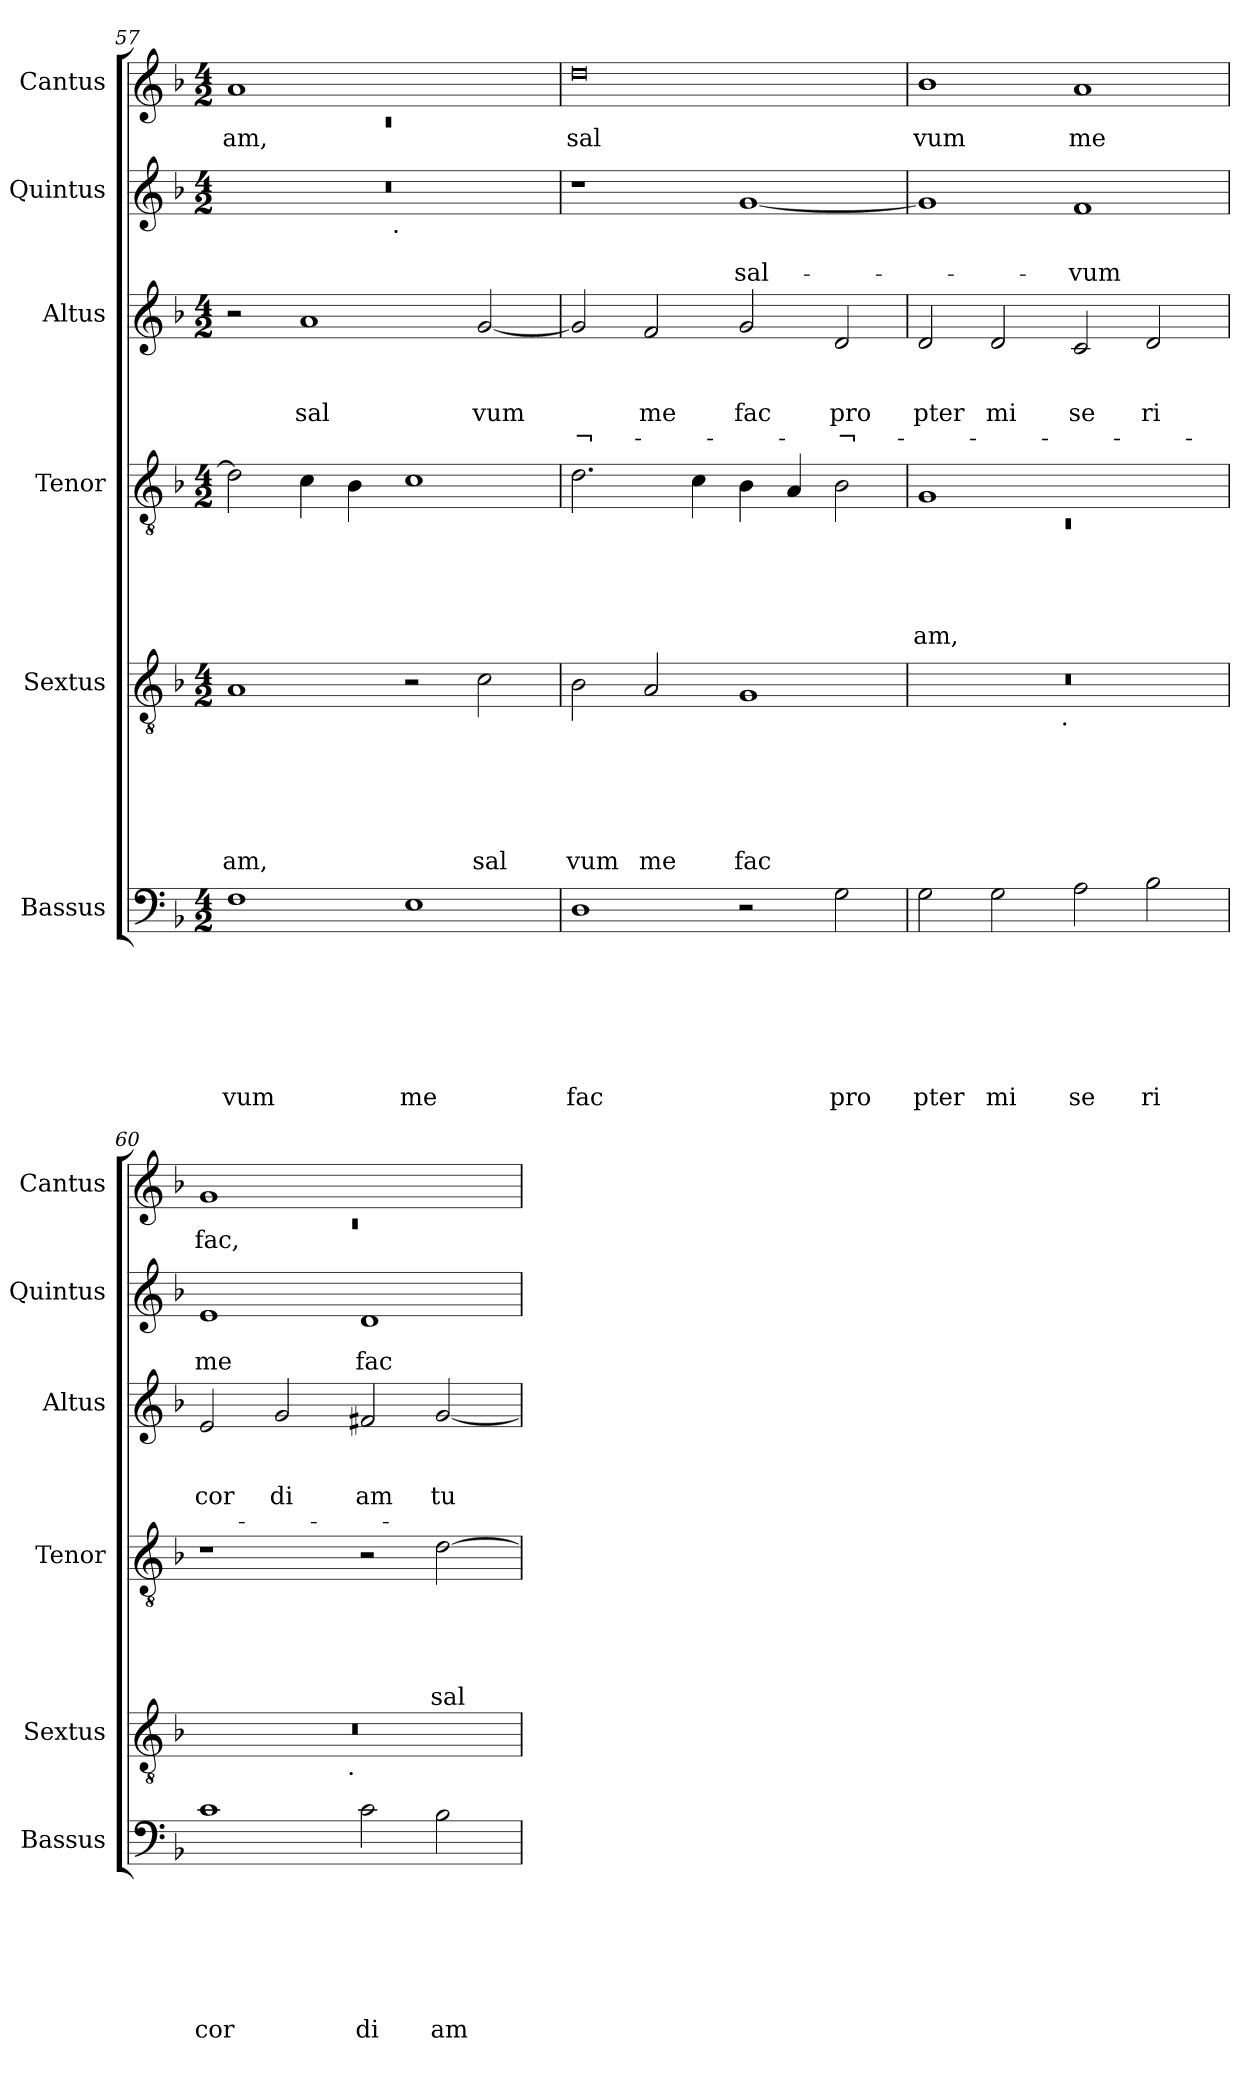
**kern	**text	**text	**text	**text	**text	**text	**text	**kern	**text	**text	**text	**text	**text	**text	**kern	**text	**text	**text	**text	**text	**kern	**text	**text	**text	**text	**kern	**text	**text	**kern	**text
*part6	*part6	*part6	*part6	*part6	*part6	*part6	*part6	*part5	*part5	*part5	*part5	*part5	*part5	*part5	*part4	*part4	*part4	*part4	*part4	*part4	*part3	*part3	*part3	*part3	*part3	*part2	*part2	*part2	*part1	*part1
*staff6	*staff6	*staff6	*staff6	*staff6	*staff6	*staff6	*staff6	*staff5	*staff5	*staff5	*staff5	*staff5	*staff5	*staff5	*staff4	*staff4	*staff4	*staff4	*staff4	*staff4	*staff3	*staff3	*staff3	*staff3	*staff3	*staff2	*staff2	*staff2	*staff1	*staff1
*I"Bassus	*	*	*	*	*	*	*	*I"Sextus	*	*	*	*	*	*	*I"Tenor	*	*	*	*	*	*I"Altus	*	*	*	*	*I"Quintus	*	*	*I"Cantus	*
*I'Bassus	*	*	*	*	*	*	*	*I'Sextus	*	*	*	*	*	*	*I'Tenor	*	*	*	*	*	*I'Altus	*	*	*	*	*I'Quintus	*	*	*I'Cantus	*
*clefF4	*	*	*	*	*	*	*	*clefGv2	*	*	*	*	*	*	*clefGv2	*	*	*	*	*	*clefG2	*	*	*	*	*clefG2	*	*	*clefG2	*
*k[b-]	*	*	*	*	*	*	*	*k[b-]	*	*	*	*	*	*	*k[b-]	*	*	*	*	*	*k[b-]	*	*	*	*	*k[b-]	*	*	*k[b-]	*
*F:	*	*	*	*	*	*	*	*F:	*	*	*	*	*	*	*F:	*	*	*	*	*	*F:	*	*	*	*	*F:	*	*	*F:	*
*M4/2	*	*	*	*	*	*	*	*M4/2	*	*	*	*	*	*	*M4/2	*	*	*	*	*	*M4/2	*	*	*	*	*M4/2	*	*	*M4/2	*
=57	=57	=57	=57	=57	=57	=57	=57	=57	=57	=57	=57	=57	=57	=57	=57	=57	=57	=57	=57	=57	=57	=57	=57	=57	=57	=57	=57	=57	=57	=57
*	*	*	*	*	*	*	*	*	*	*	*	*	*	*	*	*	*	*	*	*	*	*	*	*	*	*	*	*	*^	*
!	!	!	!	!	!	!	!LO:LY:b	!	!	!	!	!	!	!LO:LY:b	!	!	!	!	!	!	!	!	!	!	!	!	!	!	!	!LO:N:vis=1	!LO:LY:b
*	*	*	*	*	*	*	*	*	*	*	*	*	*	*	*	*	*	*	*	*	*	*	*	*	*	*^	*	*	*	*	*
1F	.	.	.	.	.	.	vum	1A	.	.	.	.	.	am,	2d\]	.	.	.	.	.	2r	.	.	.	.	0r	2ryy	.	.	1a	0rc	am,
!	!	!	!	!	!	!	!	!	!	!	!	!	!	!	!	!	!	!	!	!	!	!	!	!LO:LY:b	!	!	!	!	!	!	!	!
.	.	.	.	.	.	.	.	.	.	.	.	.	.	.	4c\	.	.	.	.	.	1a	.	.	sal	.	.	4...ryy	.	.	.	.	.
.	.	.	.	.	.	.	.	.	.	.	.	.	.	.	4B-\	.	.	.	.	.	.	.	.	.	.	.	.	.	.	.	.	.
!	!	!	!	!	!	!	!	!	!	!	!	!	!	!	!	!	!	!	!	!	!	!	!	!	!	!	!LO:TX:b:t=.	!	!	!	!	!
.	.	.	.	.	.	.	.	.	.	.	.	.	.	.	.	.	.	.	.	.	.	.	.	.	.	.	1ryy	.	.	.	.	.
!	!	!	!	!	!	!	!LO:LY:b	!	!	!	!	!	!	!	!	!	!	!	!	!	!	!	!	!	!	!	!	!	!	!	!	!
1E	.	.	.	.	.	.	me	2r	.	.	.	.	.	.	1c	.	.	.	.	.	.	.	.	.	.	.	.	.	.	1ryy	.	.
!	!	!	!	!	!	!	!	!	!	!	!	!	!	!LO:LY:b	!	!	!	!	!	!	!	!	!	!LO:LY:b	!	!	!	!	!	!	!	!
.	.	.	.	.	.	.	.	2c\	.	.	.	.	.	sal	.	.	.	.	.	.	[<2g/	.	.	vum	.	.	.	.	.	.	.	.
.	.	.	.	.	.	.	.	.	.	.	.	.	.	.	.	.	.	.	.	.	.	.	.	.	.	.	32ryy	.	.	.	.	.
=58	=58	=58	=58	=58	=58	=58	=58	=58	=58	=58	=58	=58	=58	=58	=58	=58	=58	=58	=58	=58	=58	=58	=58	=58	=58	=58	=58	=58	=58	=58	=58	=58
!	!	!	!	!	!	!	!LO:LY:b	!	!	!	!	!	!	!LO:LY:b	!	!	!	!	!	!	!	!	!	!	!LO:LY:b	!	!	!	!	!	!	!LO:LY:b
*	*	*	*	*	*	*	*	*	*	*	*	*	*	*	*	*	*	*	*	*	*	*	*	*	*	*v	*v	*	*	*	*	*
*	*	*	*	*	*	*	*	*	*	*	*	*	*	*	*	*	*	*	*	*	*	*	*	*	*	*	*	*	*v	*v	*
1D	.	.	.	.	.	.	fac	2B-\	.	.	.	.	.	vum	2.d\	.	.	.	.	.	2g/]	.	.	.	¬-	1r	.	.	0dd	sal
!	!	!	!	!	!	!	!	!	!	!	!	!	!	!LO:LY:b	!	!	!	!	!	!	!	!	!	!LO:LY:b	!	!	!	!	!	!
.	.	.	.	.	.	.	.	2A/	.	.	.	.	.	me	.	.	.	.	.	.	2f/	.	.	me	.	.	.	.	.	.
.	.	.	.	.	.	.	.	.	.	.	.	.	.	.	4c\	.	.	.	.	.	.	.	.	.	.	.	.	.	.	.
!	!	!	!	!	!	!	!	!	!	!	!	!	!	!LO:LY:b	!	!	!	!	!	!	!	!	!	!LO:LY:b	!	!	!	!LO:LY:b	!	!
2r	.	.	.	.	.	.	.	1G	.	.	.	.	.	fac	4B-\	.	.	.	.	.	2g/	.	.	fac	.	[<1g	.	sal-	.	.
.	.	.	.	.	.	.	.	.	.	.	.	.	.	.	4A/	.	.	.	.	.	.	.	.	.	.	.	.	.	.	.
!	!	!	!	!	!	!	!LO:LY:b	!	!	!	!	!	!	!	!	!	!	!	!	!	!	!	!	!LO:LY:b	!LO:LY:b	!	!	!	!	!
2G\	.	.	.	.	.	.	pro	.	.	.	.	.	.	.	2B-\	.	.	.	.	.	2d/	.	.	pro	-¬-	.	.	.	.	.
=59	=59	=59	=59	=59	=59	=59	=59	=59	=59	=59	=59	=59	=59	=59	=59	=59	=59	=59	=59	=59	=59	=59	=59	=59	=59	=59	=59	=59	=59	=59
*	*	*	*	*	*	*	*	*	*	*	*	*	*	*	*^	*	*	*	*	*	*	*	*	*	*	*	*	*	*	*
!	!	!	!	!	!	!	!LO:LY:b	!	!	!	!	!	!	!	!	!LO:N:vis=1	!	!	!	!	!LO:LY:b	!	!	!	!LO:LY:b	!	!	!	!	!	!LO:LY:b
*	*	*	*	*	*	*	*	*^	*	*	*	*	*	*	*	*	*	*	*	*	*	*	*	*	*	*	*	*	*	*	*
2G\	.	.	.	.	.	.	pter	0r	2ryy	.	.	.	.	.	.	1G	0rC	.	.	.	.	am,	2d/	.	.	pter	.	1g]	.	.	1b-	vum
!	!	!	!	!	!	!	!LO:LY:b	!	!	!	!	!	!	!	!	!	!	!	!	!	!	!	!	!	!	!LO:LY:b	!	!	!	!	!	!
2G\	.	.	.	.	.	.	mi	.	4...ryy	.	.	.	.	.	.	.	.	.	.	.	.	.	2d/	.	.	mi	.	.	.	.	.	.
!	!	!	!	!	!	!	!	!	!LO:TX:b:t=.	!	!	!	!	!	!	!	!	!	!	!	!	!	!	!	!	!	!	!	!	!	!	!
.	.	.	.	.	.	.	.	.	1ryy	.	.	.	.	.	.	.	.	.	.	.	.	.	.	.	.	.	.	.	.	.	.	.
!	!	!	!	!	!	!	!LO:LY:b	!	!	!	!	!	!	!	!	!	!	!	!	!	!	!	!	!	!	!LO:LY:b	!	!	!	!LO:LY:b	!	!LO:LY:b
2A\	.	.	.	.	.	.	se	.	.	.	.	.	.	.	.	1ryy	.	.	.	.	.	.	2c/	.	.	se	.	1f	.	-vum	1a	me
!	!	!	!	!	!	!	!LO:LY:b	!	!	!	!	!	!	!	!	!	!	!	!	!	!	!	!	!	!	!LO:LY:b	!	!	!	!	!	!
2B-\	.	.	.	.	.	.	ri	.	.	.	.	.	.	.	.	.	.	.	.	.	.	.	2d/	.	.	ri	.	.	.	.	.	.
.	.	.	.	.	.	.	.	.	32ryy	.	.	.	.	.	.	.	.	.	.	.	.	.	.	.	.	.	.	.	.	.	.	.
=60	=60	=60	=60	=60	=60	=60	=60	=60	=60	=60	=60	=60	=60	=60	=60	=60	=60	=60	=60	=60	=60	=60	=60	=60	=60	=60	=60	=60	=60	=60	=60	=60
*	*	*	*	*	*	*	*	*	*	*	*	*	*	*	*	*	*	*	*	*	*	*	*	*	*	*	*	*	*	*	*^	*
!	!	!	!	!	!	!	!LO:LY:b	!	!	!	!	!	!	!	!	!	!	!	!	!	!	!	!	!	!	!LO:LY:b	!	!	!	!LO:LY:b	!	!LO:N:vis=1	!LO:LY:b
*	*	*	*	*	*	*	*	*	*	*	*	*	*	*	*	*v	*v	*	*	*	*	*	*	*	*	*	*	*	*	*	*	*	*
1c	.	.	.	.	.	.	cor	0r	2ryy	.	.	.	.	.	.	1r	.	.	.	.	.	2e/	.	.	cor	.	1e	.	me	1g	0rc	fac,
!	!	!	!	!	!	!	!	!	!	!	!	!	!	!	!	!	!	!	!	!	!	!	!	!	!LO:LY:b	!	!	!	!	!	!	!
.	.	.	.	.	.	.	.	.	4...ryy	.	.	.	.	.	.	.	.	.	.	.	.	2g/	.	.	di	.	.	.	.	.	.	.
!	!	!	!	!	!	!	!	!	!LO:TX:b:t=.	!	!	!	!	!	!	!	!	!	!	!	!	!	!	!	!	!	!	!	!	!	!	!
.	.	.	.	.	.	.	.	.	1ryy	.	.	.	.	.	.	.	.	.	.	.	.	.	.	.	.	.	.	.	.	.	.	.
!	!	!	!	!	!	!	!LO:LY:b	!	!	!	!	!	!	!	!	!	!	!	!	!	!	!	!	!	!LO:LY:b	!	!	!	!LO:LY:b	!	!	!
2c\	.	.	.	.	.	.	di	.	.	.	.	.	.	.	.	2r	.	.	.	.	.	2f#X/	.	.	am	.	1d	.	fac	1ryy	.	.
!	!	!	!	!	!	!	!LO:LY:b	!	!	!	!	!	!	!	!	!	!	!	!	!	!LO:LY:b	!	!	!	!LO:LY:b	!	!	!	!	!	!	!
2B-\	.	.	.	.	.	.	am	.	.	.	.	.	.	.	.	[<2d\	.	.	.	.	sal	[<2g/	.	.	tu	.	.	.	.	.	.	.
.	.	.	.	.	.	.	.	.	32ryy	.	.	.	.	.	.	.	.	.	.	.	.	.	.	.	.	.	.	.	.	.	.	.
*	*	*	*	*	*	*	*	*v	*v	*	*	*	*	*	*	*	*	*	*	*	*	*	*	*	*	*	*	*	*	*v	*v	*
=	=	=	=	=	=	=	=	=	=	=	=	=	=	=	=	=	=	=	=	=	=	=	=	=	=	=	=	=	=	=
*-	*-	*-	*-	*-	*-	*-	*-	*-	*-	*-	*-	*-	*-	*-	*-	*-	*-	*-	*-	*-	*-	*-	*-	*-	*-	*-	*-	*-	*-	*-
